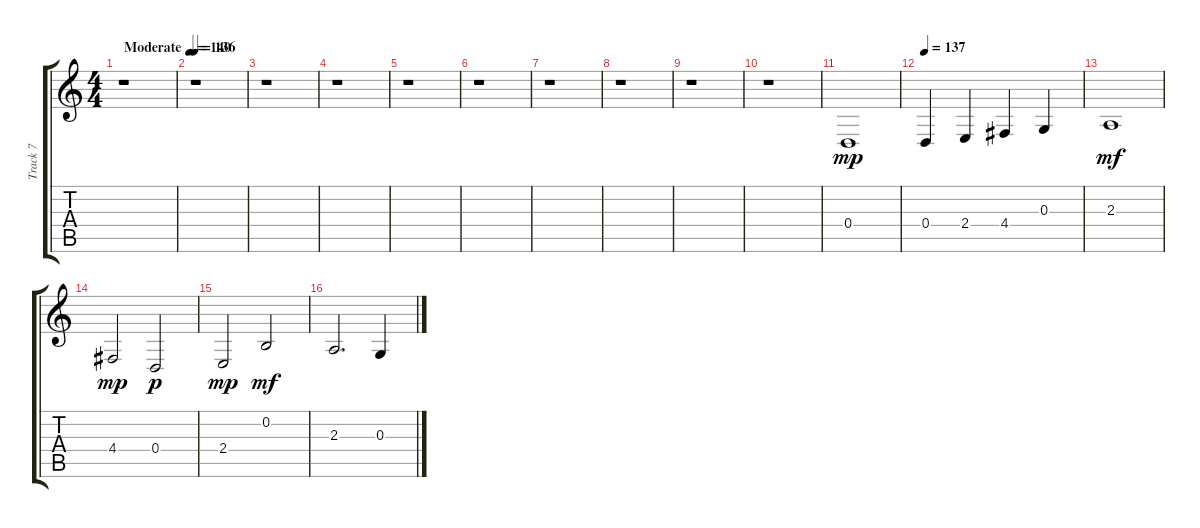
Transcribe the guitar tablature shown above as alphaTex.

\track ("Track 7" "Track 7") {instrument stringensemble1}
\staff {score tabs}
\tuning (E4 B3 G3 D3 A2 E2) {hide}
\ts (4 4)
\tempo (140 "Moderate")
\clef g2
\ks c
r.1{dy mp instrument stringensemble1} |
\tempo 136
r.1 |
r.1 |
r.1 |
r.1 |
r.1 |
r.1 |
r.1 |
r.1 |
r.1 |
0.4.1 |
\tempo 137
0.4.4 2.4.4 4.4.4 0.3.4 |
2.3.1{dy mf} |
4.4.2{dy mp} 0.4.2{dy p} |
2.4.2{dy mp} 0.2.2{dy mf} |
2.3.2{d} 0.3.4
